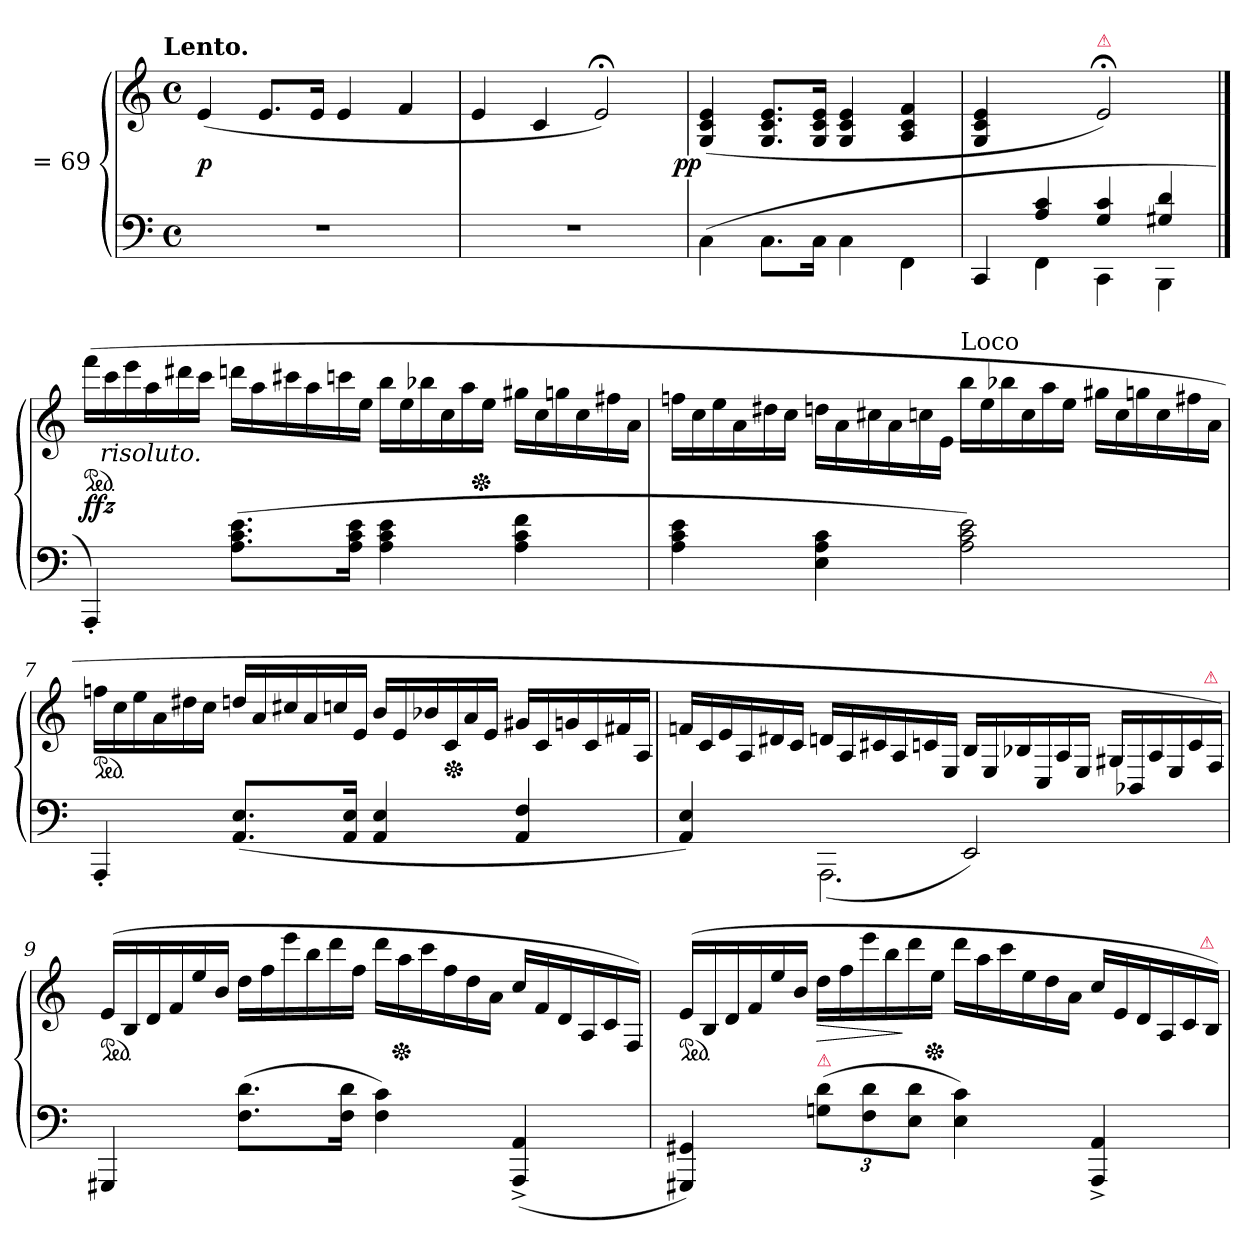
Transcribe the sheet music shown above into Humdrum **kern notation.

**kern	**kern	**dynam
*part1	*part1	*part1
*staff2	*staff1	*staff1/2
*I"[half] = 69	*	*
*clefF4	*clefG2	*
*k[]	*k[]	*
*a:	*a:	*
!!LO:TX:omd:t=Lento.
*M4/4	*M4/4	*
*met(c)	*met(c)	*
*MM138	*MM138	*
=1	=1	=1
1r	(<4e	p
.	8.eL	.
.	16eJk	.
.	4e	.
.	4f	.
=2	=2	=2
1r	4e	.
.	4c	.
.	2e;<)	.
=3	=3	=3
!	!	!LO:DY:rj
(<4C\	(>4G/ 4c/ 4e/	pp
8.C\L	8.G/ 8.c/ 8.e/L	.
16C\Jk	16G/ 16c/ 16e/Jk	.
4C\	4G/ 4c/ 4e/	.
4FF\	4A/ 4c/ 4f/	.
=4	=4	=4
*^	*	*
4ryy	4CC	4G/ 4c/ 4e/	.
4A 4c	4FF	4ryy	.
!	!	!LO:TX:a:color=crimson:t=⚠	!
4G 4c	4CC	2e;<)	.
4G#X 4d	4BBB	.	.
*v	*v	*	*
==5	==5	==5
*	*Xtuplet	*
*^	*	*
!	!	!LO:TX:a:B:t=Allᵒ. con brio.	!
*v	*v	*	*
*	*ped	*
*	*^	*
4AAA'<)	(>24fffLL	2ryy	f fz
!	!LO:TX:b:i:t=risoluto.	!	!
.	24ccc	.	.
.	24eee	.	.
.	24aa	.	.
.	24ddd#X	.	.
.	24cccJJ	.	.
(>8.A 8.c 8.eL	24dddnLL	.	.
.	24aa	.	.
.	24ccc#X	.	.
.	24aa	.	.
.	24cccn	.	.
16A 16c 16eJk	.	.	.
.	24eeJJ	.	.
4A 4c 4e	24bbLL	8.ryy	.
.	24ee	.	.
.	24bb-X	.	.
.	24cc	.	.
.	24aa	.	.
*	*Xped	*	*
.	.	4ryy	.
.	24eeJJ	.	.
4A 4c 4f	24gg#XLL	.	.
.	24cc	.	.
.	24ggn	.	.
.	24cc	.	.
.	24ff#X	.	.
.	.	16ryy	.
.	24aJJ	.	.
*	*v	*v	*
=6	=6	=6
4A 4c 4e	24ffnLL	.
.	24cc	.
.	24ee	.
.	24a	.
.	24dd#X	.
.	24ccJJ	.
4E 4A 4c	24ddn\LL	.
.	24a\	.
.	24cc#X\	.
.	24a\	.
.	24ccn\	.
.	24e\JJ	.
!	!LO:TX:a:t=Loco	!
2A 2c 2e)	24bbLL	.
.	24ee	.
.	24bb-X	.
.	24cc	.
.	24aa	.
.	24eeJJ	.
.	24gg#XLL	.
.	24cc	.
.	24ggn	.
.	24cc	.
.	24ff#X	.
.	24aJJ	.
=7	=7	=7
*	*ped	*
4AAA'<	24ffnLL	.
.	24cc	.
.	24ee	.
.	24a	.
.	24dd#X	.
.	24ccJJ	.
(>8.AA 8.EL	24ddn/LL	.
.	24a/	.
.	24cc#X/	.
.	24a/	.
.	24ccn/	.
16AA 16EJk	.	.
.	24e/JJ	.
4AA 4E	24bLL	.
.	24e	.
.	24b-X	.
*	*Xped	*
.	24c	.
.	24a	.
.	24eJJ	.
4AA 4F	24g#XLL	.
.	24c	.
.	24gn	.
.	24c	.
.	24f#X	.
.	24AJJ	.
=8	=8	=8
*^	*	*
4AA 4E)	4ryy	24fnLL	.
.	.	24c	.
.	.	24e	.
.	.	24A	.
.	.	24d#X	.
.	.	24cJJ	.
4ryy	(>2.AAA	24dnLL	.
.	.	24A	.
.	.	24c#X	.
.	.	24A	.
.	.	24cn	.
.	.	24E/JJ	.
2EE)	.	24B/LL	.
.	.	24E/	.
.	.	24B-X	.
.	.	24C/	.
.	.	24A/	.
.	.	24E/JJ	.
.	.	24G#XLL	.
.	.	24BB-X	.
.	.	24A/	.
.	.	24E/	.
.	.	24c/	.
!	!	!LO:TX:a:color=crimson:t=⚠	!
.	.	24F/JJ)	.
*v	*v	*	*
=9	=9	=9
*	*ped	*
4GGG#X	(>24eLL	.
.	24B	.
.	24d	.
.	24f	.
.	24ee	.
.	24bJJ	.
(>8.F 8.dL	24ddLL	.
.	24ff	.
.	24eee	.
.	24bb	.
.	24ddd	.
16F 16dJk	.	.
.	24ffJJ	.
4F 4c)	24dddLL	.
*	*Xped	*
.	24aa	.
.	24ccc	.
.	24ff	.
.	24dd	.
.	24aJJ	.
(<4AAA^> 4AA^>	24ccLL	.
.	24f	.
.	24d	.
.	24A/	.
.	24c/	.
.	24F/JJ)	.
=10	=10	=10
*	*ped	*
4GGG#X 4GG#X)	(>24eLL	.
.	24B	.
.	24d	.
.	24f	.
.	24ee	.
.	24bJJ	.
!LO:TX:a:color=crimson:t=⚠	!	!
!	!	!LO:HP:b
(>12Gn 12dL	24ddLL	>
.	24ff	.
12F 12d	24eee	.
.	24bb	.
12E 12dJ	24ddd	]
*	*Xped	*
.	24eeJJ	.
4E 4c)	24dddLL	.
.	24aa	.
.	24ccc	.
.	24ee	.
.	24dd	.
.	24aJJ	.
4AAA^> 4AA^>	24ccLL	.
.	24e	.
.	24d	.
.	24A/	.
.	24c/	.
!	!LO:TX:a:color=crimson:t=⚠	!
.	24B/JJ)	.
=	=	=
*-	*-	*-
